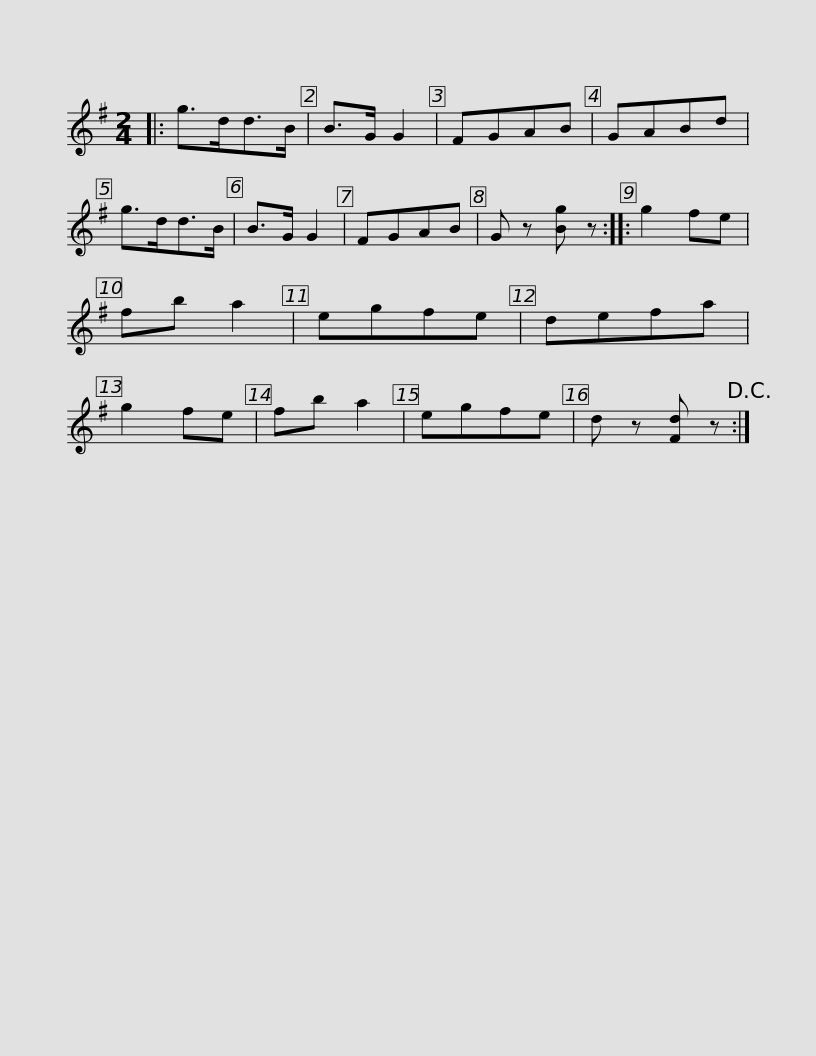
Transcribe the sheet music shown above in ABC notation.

X:1
L:1/8
M:2/4
I:linebreak $
K:G
V:1 treble
V:1
|: g>dd>B | B>G G2 | FGAB | GABd | g>dd>B | %5
 B>G G2 | FGAB | G z [Bg] z :: g2 fe | fb a2 |$ %10
 egfe | defa | g2 fe | fb a2 | egfe | %15
 d z [Fd] z!D.C.! :| %16
